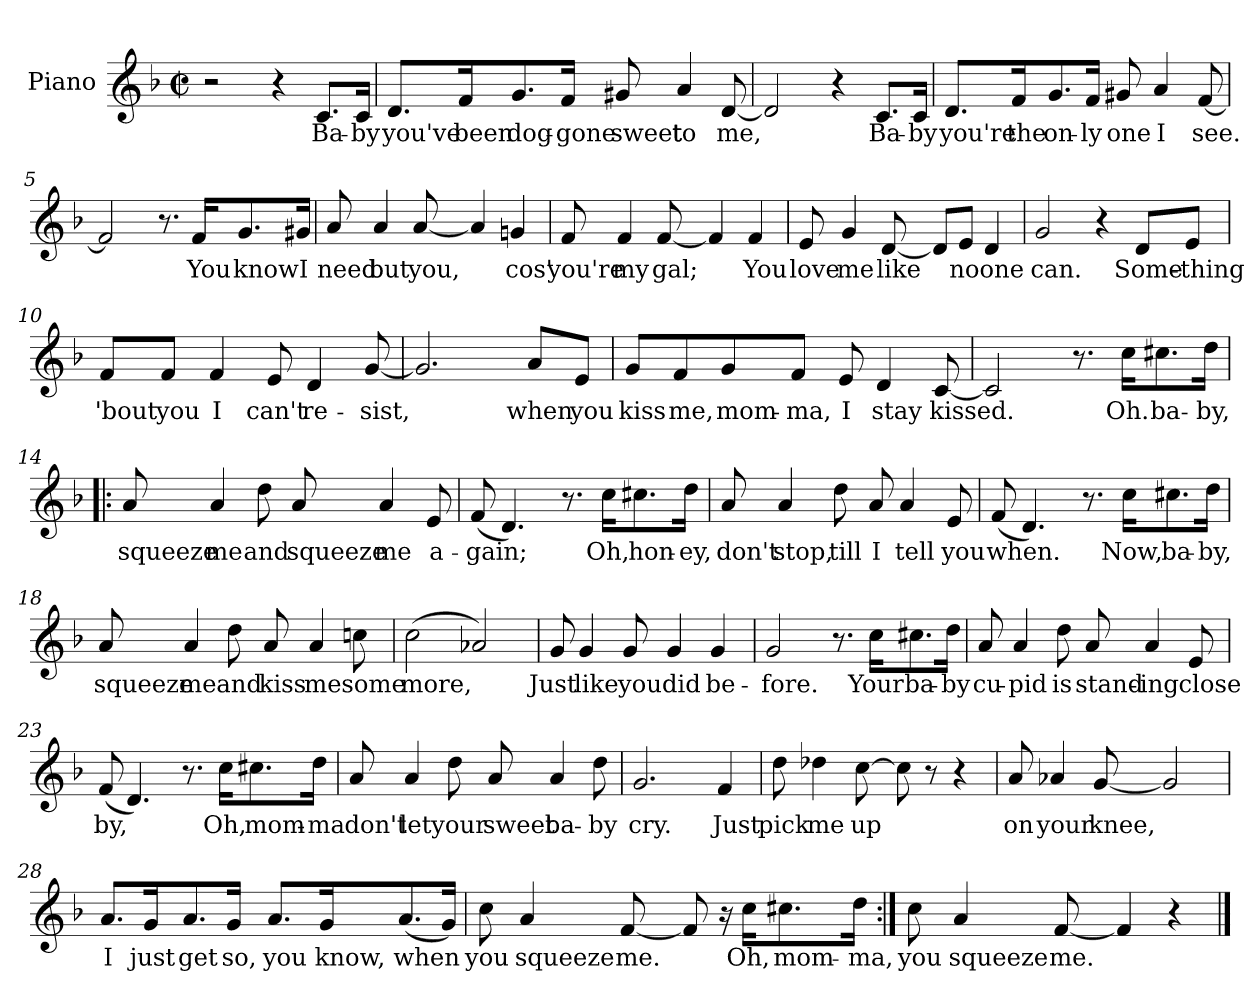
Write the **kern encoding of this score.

**kern	**text
*part1	*part1
*staff1	*staff1
*I"Piano	*
*I'Pno.	*
*clefG2	*
*k[b-]	*
*F:	*
*M2/2	*
*met(c|)	*
=1	=1
2r	.
4r	.
8.c/L	Ba-
16c/Jk	-by
=2	=2
8.d/L	you've
16f/K	been
8.g/	dog-
16f/Jk	-gone
8g#X/	sweet
4a/	to
[8d/	me,
=3	=3
2d/]	.
4r	.
8.c/L	Ba-
16c/Jk	-by
!!LO:LB:g=z
=4	=4
8.d/L	you're
16f/K	the
8.g/	on-
16f/Jk	-ly
8g#X/	one
4a/	I
[8f/	see.
=5	=5
2f/]	.
8.r	.
16f/KL	You
8.g/	know
16g#X/Jk	I
=6	=6
8a/	need
4a/	but
[8a/	you,
4a/]	.
4gn/	cos'
!!LO:LB:g=z
=7	=7
8f/	you're
4f/	my
[8f/	gal;
4f/]	.
4f/	You
=8	=8
8e/	love
4g/	me
[8d/	like
8d/L]	.
8e/J	no
4d/	one
=9	=9
2g/	can.
4r	.
8d/L	Some-
8e/J	-thing
!!LO:LB:g=z
=10	=10
8f/L	'bout
8f/J	you
4f/	I
8e/	can't
4d/	re-
[8g/	-sist,
=11	=11
2.g/]	.
8a/L	when
8e/J	you
=12	=12
8g/L	kiss
8f/	me,
8g/	mom-
8f/J	-ma,
8e/	I
4d/	stay
[8c/	kissed.
!!LO:LB:g=z
=13	=13
2c/]	.
8.r	.
16cc\KL	Oh.
8.cc#X\	ba-
16dd\Jk	-by,
=14!|:	=14!|:
8a/	squeeze
4a/	me
8dd\	and
8a/	squeeze
4a/	me
8e/	a-
=15	=15
(8f/	-gain;
4.d/)	.
8.r	.
16cc\KL	Oh,
8.cc#X\	hon-
16dd\Jk	-ey,
!!LO:LB:g=z
=16	=16
8a/	don't
4a/	stop,
8dd\	till
8a/	I
4a/	tell
8e/	you
=17	=17
(8f/	when.
4.d/)	.
8.r	.
16cc\KL	Now,
8.cc#X\	ba-
16dd\Jk	-by,
=18	=18
8a/	squeeze
4a/	me
8dd\	and
8a/	kiss
4a/	me
8ccn\	some
!!LO:LB:g=z
=19	=19
(2cc\	more,
2a-X/)	.
=20	=20
8g/	Just
4g/	like
8g/	you
4g/	did
4g/	be-
=21	=21
2g/	-fore.
8.r	.
16cc\KL	Your
8.cc#X\	ba-
16dd\Jk	-by
!!LO:LB:g=z
=22	=22
8a/	cu-
4a/	-pid
8dd\	is
8a/	stand-
4a/	-ing
8e/	close
=23	=23
(8f/	by,
4.d/)	.
8.r	.
16cc\KL	Oh,
8.cc#X\	mom-
16dd\Jk	-ma
=24	=24
8a/	don't
4a/	let
8dd\	your
8a/	sweet
4a/	ba-
8dd\	-by
!!LO:PB:g=z
=25	=25
2.g/	cry.
4f/	Just
=26	=26
8dd\	pick
4dd-X\	me
[8cc\	up
8cc\]	.
8r	.
4r	.
=27	=27
8a/	on
4a-X/	your
[8g/	knee,
2g/]	.
!!LO:LB:g=z
=28	=28
8.a/L	I
16g/K	just
8.a/	get
16g/Jk	so,
8.a/L	you
16g/K	know,
(8.a/	when
16g/Jk)	.
=29	=29
8cc\	you
4a/	squeeze
[8f/	me.
8f/]	.
16r	.
16cc\KL	Oh,
8.cc#X\	mom-
16dd\Jk	-ma,
!!LO:LB:g=z
=30:|!	=30:|!
8cc\	you
4a/	squeeze
[8f/	me.
4f/]	.
4r	.
==	==
*-	*-
